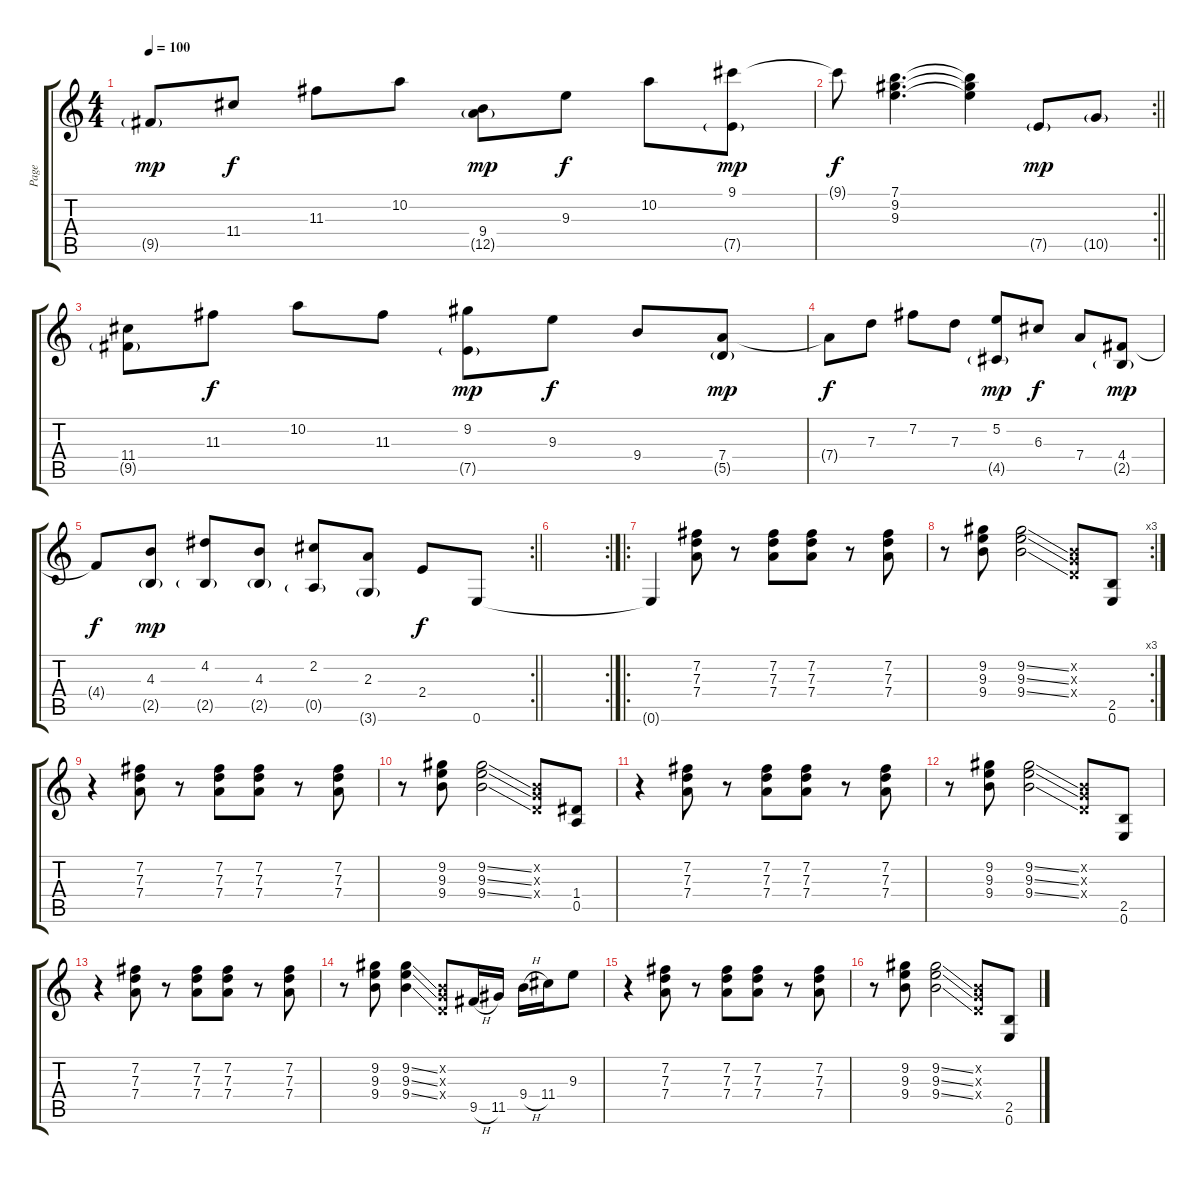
\track ("Page" "Page") {instrument distortionguitar}
\staff {score tabs}
\tuning (E4 B3 G3 D3 A2 E2) {hide}
\ts (4 4)
\tempo 100
\clef g2
\ks c
9.5{g}.8{dy mp} 11.4.8{dy f} 11.3.8 10.2.8 (9.4 12.5{g}).8{dy mp} 9.3.8{dy f} 10.2.8 (9.1 7.5{g}).8{dy mp} |
\rc 2
\barLineRight lightlight
9.1{t}.8{dy f} (7.1 9.2 9.3).4{d} (7.1{t} 9.2{t} 9.3{t}).4 7.5{g}.8{dy mp} 10.5{g}.8 |
(11.4 9.5{g}).8 11.3.8{dy f} 10.2.8 11.3.8 (9.2 7.5{g}).8{dy mp} 9.3.8{dy f} 9.4.8 (7.4 5.5{g}).8{dy mp} |
7.4{t}.8{dy f} 7.3.8 7.2.8 7.3.8 (5.2 4.5{g}).8{dy mp} 6.3.8{dy f} 7.4.8 (4.4 2.5{g}).8{dy mp} |
\rc 2
\barLineRight lightlight
4.4{t}.8{dy f} (4.3 2.5{g}).8{dy mp} (4.2 2.5{g}).8 (4.3 2.5{g}).8 (2.2 0.5{g}).8 (2.3 3.6{g}).8 2.4.8{dy f} 0.6.8 |
\rc 2
|
\ro
0.6{t}.4 (7.2 7.3 7.4).8 r.8 (7.2 7.3 7.4).8 (7.2 7.3 7.4).8 r.8 (7.2 7.3 7.4).8 |
\rc 3
r.8 (9.2 9.3 9.4).8 (9.2{ss} 9.3{ss} 9.4{ss}).2 (0.2{x} 0.3{x} 0.4{x}).8 (2.5 0.6).8 |
r.4 (7.2 7.3 7.4).8 r.8 (7.2 7.3 7.4).8 (7.2 7.3 7.4).8 r.8 (7.2 7.3 7.4).8 |
r.8 (9.2 9.3 9.4).8 (9.2{ss} 9.3{ss} 9.4{ss}).2 (0.2{x} 0.3{x} 0.4{x}).8 (1.4 0.5).8 |
r.4 (7.2 7.3 7.4).8 r.8 (7.2 7.3 7.4).8 (7.2 7.3 7.4).8 r.8 (7.2 7.3 7.4).8 |
r.8 (9.2 9.3 9.4).8 (9.2{ss} 9.3{ss} 9.4{ss}).2 (0.2{x} 0.3{x} 0.4{x}).8 (2.5 0.6).8 |
r.4 (7.2 7.3 7.4).8 r.8 (7.2 7.3 7.4).8 (7.2 7.3 7.4).8 r.8 (7.2 7.3 7.4).8 |
r.8 (9.2 9.3 9.4).8 (9.2{ss} 9.3{ss} 9.4{ss}).4 (0.2{x} 0.3{x} 0.4{x}).8 9.5{h}.16 11.5.16 9.4{h}.16 11.4.16 9.3.8 |
r.4 (7.2 7.3 7.4).8 r.8 (7.2 7.3 7.4).8 (7.2 7.3 7.4).8 r.8 (7.2 7.3 7.4).8 |
r.8 (9.2 9.3 9.4).8 (9.2{ss} 9.3{ss} 9.4{ss}).2 (0.2{x} 0.3{x} 0.4{x}).8 (2.5 0.6).8
